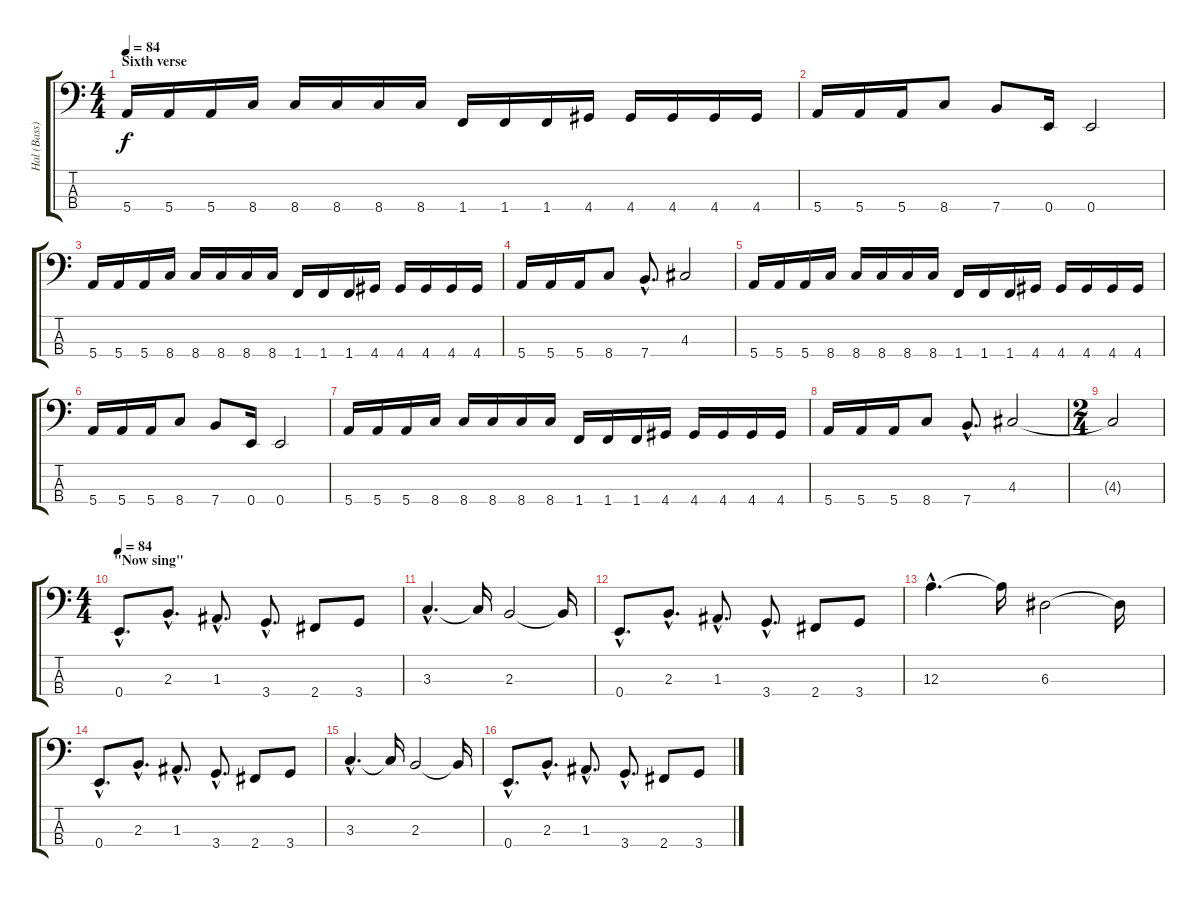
\track ("Hal (Bass)" "Hal (Bass)") {instrument electricbassfinger}
\staff {score tabs}
\tuning (G2 D2 A1 E1) {hide}
\ts (4 4)
\section ("" "Sixth verse")
\tempo 84
\clef f4
\ks c
5.4.16{dy f} 5.4.16 5.4.16 8.4.16 8.4.16 8.4.16 8.4.16 8.4.16 1.4.16 1.4.16 1.4.16 4.4.16 4.4.16 4.4.16 4.4.16 4.4.16 |
5.4.16 5.4.16 5.4.16 8.4.8 7.4.8 0.4.16 0.4.2 |
5.4.16 5.4.16 5.4.16 8.4.16 8.4.16 8.4.16 8.4.16 8.4.16 1.4.16 1.4.16 1.4.16 4.4.16 4.4.16 4.4.16 4.4.16 4.4.16 |
5.4.16 5.4.16 5.4.16 8.4.8 7.4{hac}.8{d} 4.3.2 |
5.4.16 5.4.16 5.4.16 8.4.16 8.4.16 8.4.16 8.4.16 8.4.16 1.4.16 1.4.16 1.4.16 4.4.16 4.4.16 4.4.16 4.4.16 4.4.16 |
5.4.16 5.4.16 5.4.16 8.4.8 7.4.8 0.4.16 0.4.2 |
5.4.16 5.4.16 5.4.16 8.4.16 8.4.16 8.4.16 8.4.16 8.4.16 1.4.16 1.4.16 1.4.16 4.4.16 4.4.16 4.4.16 4.4.16 4.4.16 |
5.4.16 5.4.16 5.4.16 8.4.8 7.4{hac}.8{d} 4.3.2 |
\ts (2 4)
4.3{t}.2 |
\ts (4 4)
\section ("" "\"Now sing\"")
\tempo 84
0.4{hac}.8{d} 2.3{hac}.8{d} 1.3{hac}.8{d} 3.4{hac}.8{d} 2.4.8 3.4.8 |
3.3{hac}.4{d} 3.3{t}.16 2.3.2 2.3{t}.16 |
0.4{hac}.8{d} 2.3{hac}.8{d} 1.3{hac}.8{d} 3.4{hac}.8{d} 2.4.8 3.4.8 |
12.3{hac}.4{d} 12.3{t}.16 6.3.2 6.3{t}.16 |
0.4{hac}.8{d} 2.3{hac}.8{d} 1.3{hac}.8{d} 3.4{hac}.8{d} 2.4.8 3.4.8 |
3.3{hac}.4{d} 3.3{t}.16 2.3.2 2.3{t}.16 |
0.4{hac}.8{d} 2.3{hac}.8{d} 1.3{hac}.8{d} 3.4{hac}.8{d} 2.4.8 3.4.8
